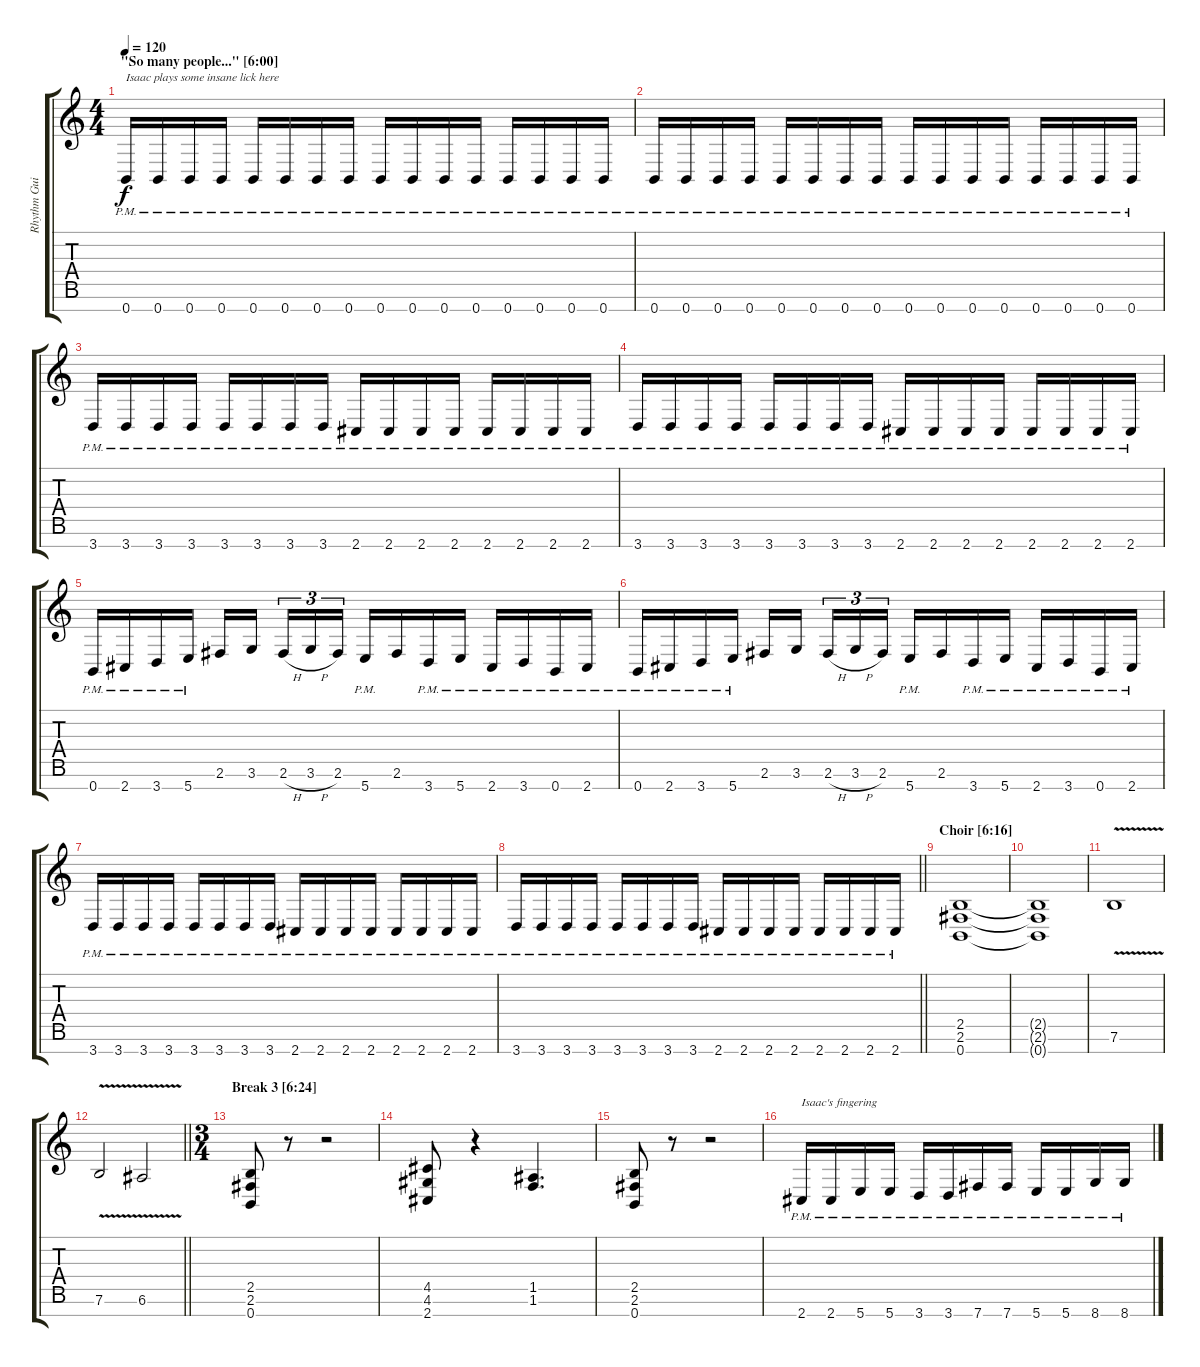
\track ("Rhythm Guitar II" "Rhythm Gui") {instrument distortionguitar}
\staff {score tabs}
\tuning (E4 B3 G3 D3 A2 E2 B1) {hide}
\ts (4 4)
\section ("" "\"So many people...\" [6:00]")
\tempo 120
\clef g2
\ks c
0.7{pm}.16{txt "Isaac plays some insane lick here" dy f} 0.7{pm}.16 0.7{pm}.16 0.7{pm}.16 0.7{pm}.16 0.7{pm}.16 0.7{pm}.16 0.7{pm}.16 0.7{pm}.16 0.7{pm}.16 0.7{pm}.16 0.7{pm}.16 0.7{pm}.16 0.7{pm}.16 0.7{pm}.16 0.7{pm}.16 |
0.7{pm}.16 0.7{pm}.16 0.7{pm}.16 0.7{pm}.16 0.7{pm}.16 0.7{pm}.16 0.7{pm}.16 0.7{pm}.16 0.7{pm}.16 0.7{pm}.16 0.7{pm}.16 0.7{pm}.16 0.7{pm}.16 0.7{pm}.16 0.7{pm}.16 0.7{pm}.16 |
3.7{pm}.16 3.7{pm}.16 3.7{pm}.16 3.7{pm}.16 3.7{pm}.16 3.7{pm}.16 3.7{pm}.16 3.7{pm}.16 2.7{pm}.16 2.7{pm}.16 2.7{pm}.16 2.7{pm}.16 2.7{pm}.16 2.7{pm}.16 2.7{pm}.16 2.7{pm}.16 |
3.7{pm}.16 3.7{pm}.16 3.7{pm}.16 3.7{pm}.16 3.7{pm}.16 3.7{pm}.16 3.7{pm}.16 3.7{pm}.16 2.7{pm}.16 2.7{pm}.16 2.7{pm}.16 2.7{pm}.16 2.7{pm}.16 2.7{pm}.16 2.7{pm}.16 2.7{pm}.16 |
0.7{pm}.16 2.7{pm}.16 3.7{pm}.16 5.7{pm}.16 2.6.16 3.6.16{beam splitsecondary} 2.6{h}.16{tu (3 2)} 3.6{h}.16{tu (3 2)} 2.6.16{tu (3 2)} 5.7{pm}.16 2.6.16 3.7{pm}.16 5.7{pm}.16 2.7{pm}.16 3.7{pm}.16 0.7{pm}.16 2.7{pm}.16 |
0.7{pm}.16 2.7{pm}.16 3.7{pm}.16 5.7{pm}.16 2.6.16 3.6.16{beam splitsecondary} 2.6{h}.16{tu (3 2)} 3.6{h}.16{tu (3 2)} 2.6.16{tu (3 2)} 5.7{pm}.16 2.6.16 3.7{pm}.16 5.7{pm}.16 2.7{pm}.16 3.7{pm}.16 0.7{pm}.16 2.7{pm}.16 |
3.7{pm}.16 3.7{pm}.16 3.7{pm}.16 3.7{pm}.16 3.7{pm}.16 3.7{pm}.16 3.7{pm}.16 3.7{pm}.16 2.7{pm}.16 2.7{pm}.16 2.7{pm}.16 2.7{pm}.16 2.7{pm}.16 2.7{pm}.16 2.7{pm}.16 2.7{pm}.16 |
\barLineRight lightlight
3.7{pm}.16 3.7{pm}.16 3.7{pm}.16 3.7{pm}.16 3.7{pm}.16 3.7{pm}.16 3.7{pm}.16 3.7{pm}.16 2.7{pm}.16 2.7{pm}.16 2.7{pm}.16 2.7{pm}.16 2.7{pm}.16 2.7{pm}.16 2.7{pm}.16 2.7{pm}.16 |
\section ("" "Choir [6:16]")
(2.5 2.6 0.7).1 |
(2.5{t} 2.6{t} 0.7{t}).1 |
7.6{v}.1 |
\barLineRight lightlight
7.6{v}.2 6.6{v}.2 |
\ts (3 4)
\section ("" "Break 3 [6:24]")
(2.5 2.6 0.7).8 r.8 r.2 |
(4.5 4.6 2.7).8 r.4 (1.5 1.6).4{d} |
(2.5 2.6 0.7).8 r.8 r.2 |
2.7{pm}.16{txt "Isaac's fingering"} 2.7{pm}.16 5.7{pm}.16 5.7{pm}.16 3.7{pm}.16 3.7{pm}.16 7.7{pm}.16 7.7{pm}.16 5.7{pm}.16 5.7{pm}.16 8.7{pm}.16 8.7{pm}.16
